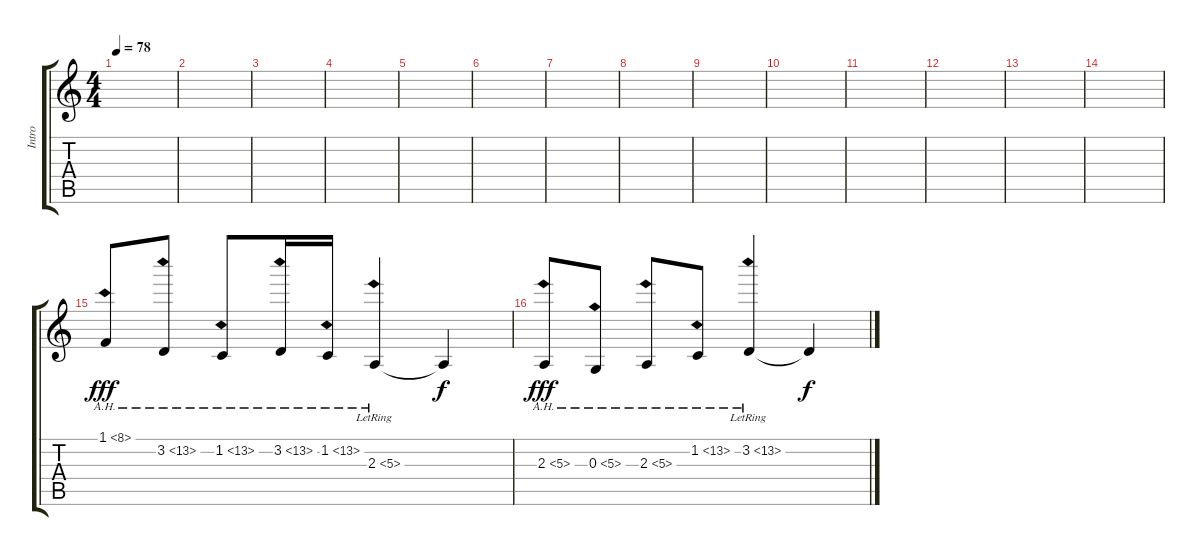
\track ("Intro" "Intro") {instrument sitar}
\staff {score tabs}
\tuning (E4 B3 G3 D3 A2 E2) {hide}
\ts (4 4)
\tempo 78
\clef g2
\ks c
|
|
|
|
|
|
|
|
|
|
|
|
|
|
1.1{ah 7}.8{dy fff} 3.2{ah 10}.8 1.2{ah 12}.8 3.2{ah 10}.16 1.2{ah 12}.16 2.3{ah 3 lr}.4 2.3{t}.4{dy f} |
2.3{ah 3}.8{dy fff} 0.3{ah 5}.8 2.3{ah 3}.8 1.2{ah 12}.8 3.2{ah 10 lr}.4 3.2{t}.4{dy f}
